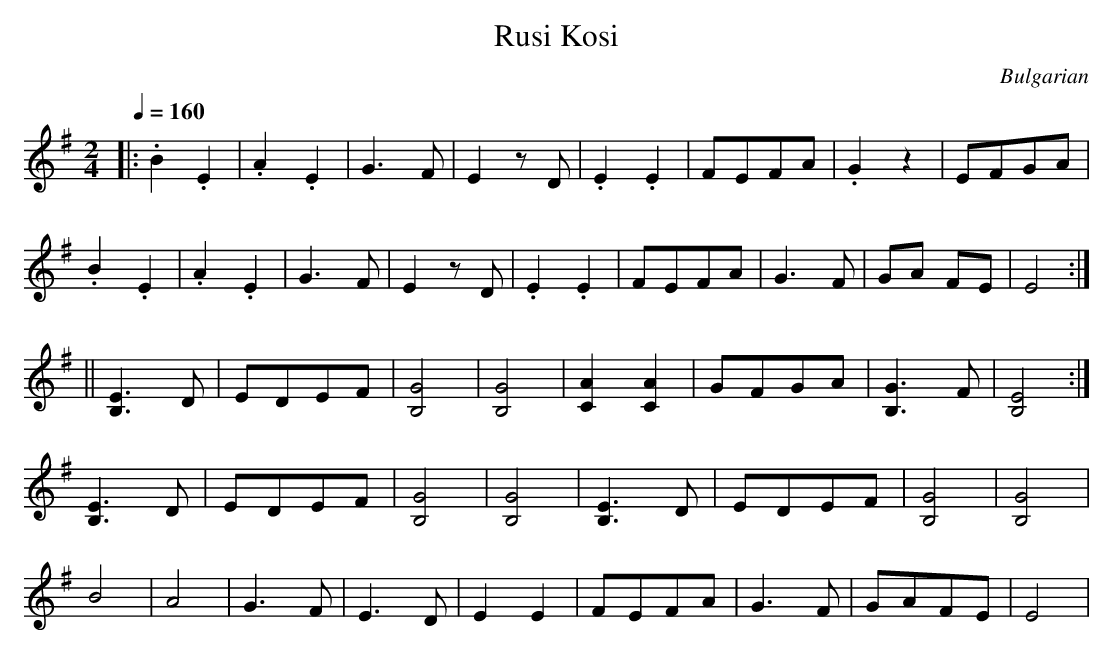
X:1
T:Rusi Kosi
L:1/8
O:Bulgarian
M:2/4
Q:1/4=160
K:G
|:.B2 .E2|.A2 .E2| G3F|E2 zD|.E2 .E2|FEFA|.G2 z2|EFGA|
.B2 .E2|.A2 .E2| G3F|E2 zD|.E2 .E2|FEFA|G3F|GA FE|E4:|
||[B,3E3] D | EDEF| [B,4G4]| [B,4G4]| [C2A2][C2A2] |\
GFGA| [B,3G3]F| [B,4E4] :|
[B,3E3] D | EDEF| [B,4G4]| [B,4G4]|[B,3E3] D | EDEF| [B,4G4]| [B,4G4]|
B4| A4| G3F | E3D|E2 E2| FEFA | G3F| GAFE| E4 |
